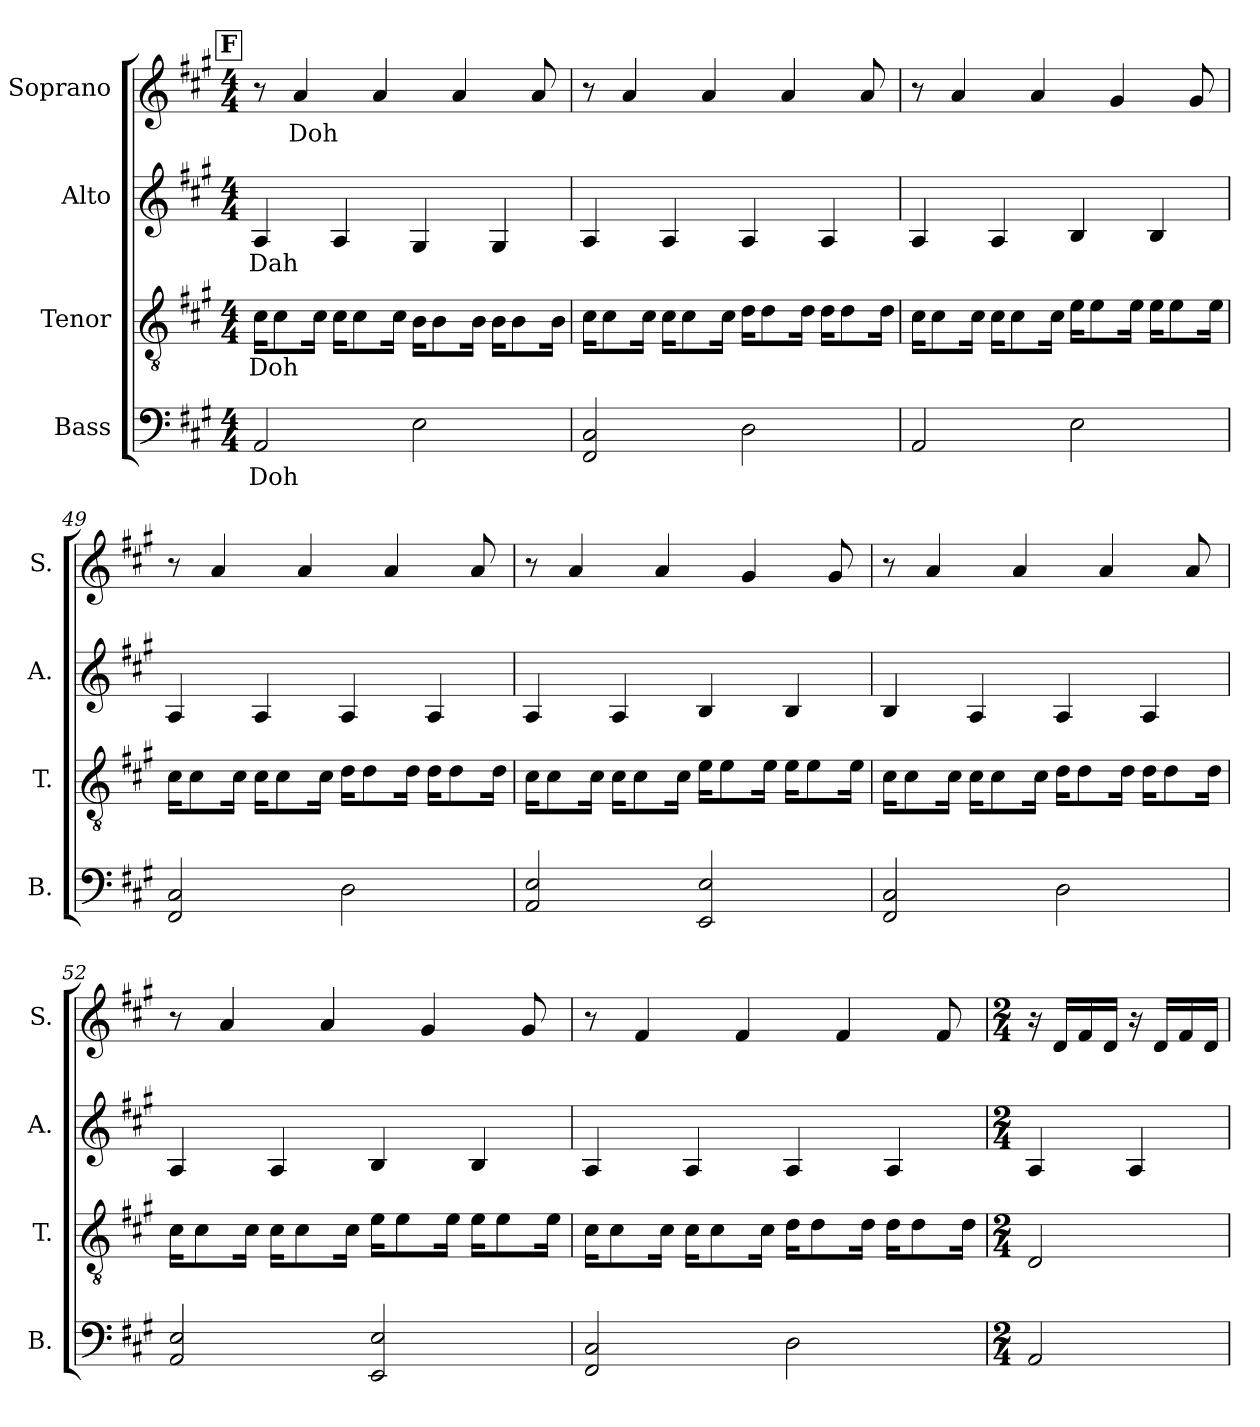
**kern	**text	**kern	**text	**kern	**text	**kern	**text
*part4	*part4	*part3	*part3	*part2	*part2	*part1	*part1
*staff4	*staff4	*staff3	*staff3	*staff2	*staff2	*staff1	*staff1
*I"Bass	*	*I"Tenor	*	*I"Alto	*	*I"Soprano	*
*I'B.	*	*I'T.	*	*I'A.	*	*I'S.	*
*clefF4	*	*clefGv2	*	*clefG2	*	*clefG2	*
*k[f#c#g#]	*	*k[f#c#g#]	*	*k[f#c#g#]	*	*k[f#c#g#]	*
*M4/4	*	*M4/4	*	*M4/4	*	*M4/4	*
!!LO:REH:place=s1:a:B:fs=14:t=F
=46	=46	=46	=46	=46	=46	=46	=46
!	!LO:LY:b	!	!LO:LY:b	!	!LO:LY:b	!	!
2AA/	Doh	16c#\KL	Doh	4A/	Dah	8r	.
.	.	8c#\	.	.	.	.	.
!	!	!	!	!	!	!	!LO:LY:b
.	.	.	.	.	.	4a/	Doh
.	.	16c#\Jk	.	.	.	.	.
.	.	16c#\KL	.	4A/	.	.	.
.	.	8c#\	.	.	.	.	.
.	.	.	.	.	.	4a/	.
.	.	16c#\Jk	.	.	.	.	.
2E\	.	16B\KL	.	4G#/	.	.	.
.	.	8B\	.	.	.	.	.
.	.	.	.	.	.	4a/	.
.	.	16B\Jk	.	.	.	.	.
.	.	16B\KL	.	4G#/	.	.	.
.	.	8B\	.	.	.	.	.
.	.	.	.	.	.	8a/	.
.	.	16B\Jk	.	.	.	.	.
=47	=47	=47	=47	=47	=47	=47	=47
2FF#/ 2C#/	.	16c#\KL	.	4A/	.	8r	.
.	.	8c#\	.	.	.	.	.
.	.	.	.	.	.	4a/	.
.	.	16c#\Jk	.	.	.	.	.
.	.	16c#\KL	.	4A/	.	.	.
.	.	8c#\	.	.	.	.	.
.	.	.	.	.	.	4a/	.
.	.	16c#\Jk	.	.	.	.	.
2D\	.	16d\KL	.	4A/	.	.	.
.	.	8d\	.	.	.	.	.
.	.	.	.	.	.	4a/	.
.	.	16d\Jk	.	.	.	.	.
.	.	16d\KL	.	4A/	.	.	.
.	.	8d\	.	.	.	.	.
.	.	.	.	.	.	8a/	.
.	.	16d\Jk	.	.	.	.	.
!!LO:LB:g=z
=48	=48	=48	=48	=48	=48	=48	=48
2AA/	.	16c#\KL	.	4A/	.	8r	.
.	.	8c#\	.	.	.	.	.
.	.	.	.	.	.	4a/	.
.	.	16c#\Jk	.	.	.	.	.
.	.	16c#\KL	.	4A/	.	.	.
.	.	8c#\	.	.	.	.	.
.	.	.	.	.	.	4a/	.
.	.	16c#\Jk	.	.	.	.	.
2E\	.	16e\KL	.	4B/	.	.	.
.	.	8e\	.	.	.	.	.
.	.	.	.	.	.	4g#/	.
.	.	16e\Jk	.	.	.	.	.
.	.	16e\KL	.	4B/	.	.	.
.	.	8e\	.	.	.	.	.
.	.	.	.	.	.	8g#/	.
.	.	16e\Jk	.	.	.	.	.
=49	=49	=49	=49	=49	=49	=49	=49
2FF#/ 2C#/	.	16c#\KL	.	4A/	.	8r	.
.	.	8c#\	.	.	.	.	.
.	.	.	.	.	.	4a/	.
.	.	16c#\Jk	.	.	.	.	.
.	.	16c#\KL	.	4A/	.	.	.
.	.	8c#\	.	.	.	.	.
.	.	.	.	.	.	4a/	.
.	.	16c#\Jk	.	.	.	.	.
2D\	.	16d\KL	.	4A/	.	.	.
.	.	8d\	.	.	.	.	.
.	.	.	.	.	.	4a/	.
.	.	16d\Jk	.	.	.	.	.
.	.	16d\KL	.	4A/	.	.	.
.	.	8d\	.	.	.	.	.
.	.	.	.	.	.	8a/	.
.	.	16d\Jk	.	.	.	.	.
=50	=50	=50	=50	=50	=50	=50	=50
2AA/ 2E/	.	16c#\KL	.	4A/	.	8r	.
.	.	8c#\	.	.	.	.	.
.	.	.	.	.	.	4a/	.
.	.	16c#\Jk	.	.	.	.	.
.	.	16c#\KL	.	4A/	.	.	.
.	.	8c#\	.	.	.	.	.
.	.	.	.	.	.	4a/	.
.	.	16c#\Jk	.	.	.	.	.
2EE/ 2E/	.	16e\KL	.	4B/	.	.	.
.	.	8e\	.	.	.	.	.
.	.	.	.	.	.	4g#/	.
.	.	16e\Jk	.	.	.	.	.
.	.	16e\KL	.	4B/	.	.	.
.	.	8e\	.	.	.	.	.
.	.	.	.	.	.	8g#/	.
.	.	16e\Jk	.	.	.	.	.
!!LO:LB:g=z
=51	=51	=51	=51	=51	=51	=51	=51
2FF#/ 2C#/	.	16c#\KL	.	4B/	.	8r	.
.	.	8c#\	.	.	.	.	.
.	.	.	.	.	.	4a/	.
.	.	16c#\Jk	.	.	.	.	.
.	.	16c#\KL	.	4A/	.	.	.
.	.	8c#\	.	.	.	.	.
.	.	.	.	.	.	4a/	.
.	.	16c#\Jk	.	.	.	.	.
2D\	.	16d\KL	.	4A/	.	.	.
.	.	8d\	.	.	.	.	.
.	.	.	.	.	.	4a/	.
.	.	16d\Jk	.	.	.	.	.
.	.	16d\KL	.	4A/	.	.	.
.	.	8d\	.	.	.	.	.
.	.	.	.	.	.	8a/	.
.	.	16d\Jk	.	.	.	.	.
=52	=52	=52	=52	=52	=52	=52	=52
2AA/ 2E/	.	16c#\KL	.	4A/	.	8r	.
.	.	8c#\	.	.	.	.	.
.	.	.	.	.	.	4a/	.
.	.	16c#\Jk	.	.	.	.	.
.	.	16c#\KL	.	4A/	.	.	.
.	.	8c#\	.	.	.	.	.
.	.	.	.	.	.	4a/	.
.	.	16c#\Jk	.	.	.	.	.
2EE/ 2E/	.	16e\KL	.	4B/	.	.	.
.	.	8e\	.	.	.	.	.
.	.	.	.	.	.	4g#/	.
.	.	16e\Jk	.	.	.	.	.
.	.	16e\KL	.	4B/	.	.	.
.	.	8e\	.	.	.	.	.
.	.	.	.	.	.	8g#/	.
.	.	16e\Jk	.	.	.	.	.
=53	=53	=53	=53	=53	=53	=53	=53
2FF#/ 2C#/	.	16c#\KL	.	4A/	.	8r	.
.	.	8c#\	.	.	.	.	.
.	.	.	.	.	.	4f#/	.
.	.	16c#\Jk	.	.	.	.	.
.	.	16c#\KL	.	4A/	.	.	.
.	.	8c#\	.	.	.	.	.
.	.	.	.	.	.	4f#/	.
.	.	16c#\Jk	.	.	.	.	.
2D\	.	16d\KL	.	4A/	.	.	.
.	.	8d\	.	.	.	.	.
.	.	.	.	.	.	4f#/	.
.	.	16d\Jk	.	.	.	.	.
.	.	16d\KL	.	4A/	.	.	.
.	.	8d\	.	.	.	.	.
.	.	.	.	.	.	8f#/	.
.	.	16d\Jk	.	.	.	.	.
!!LO:PB:g=z
=54	=54	=54	=54	=54	=54	=54	=54
*M2/4	*	*M2/4	*	*M2/4	*	*M2/4	*
2AA/	.	2D/	.	4A/	.	16r	.
.	.	.	.	.	.	16d/LL	.
.	.	.	.	.	.	16f#/	.
.	.	.	.	.	.	16d/JJ	.
.	.	.	.	4A/	.	16r	.
.	.	.	.	.	.	16d/LL	.
.	.	.	.	.	.	16f#/	.
.	.	.	.	.	.	16d/JJ	.
=	=	=	=	=	=	=	=
*-	*-	*-	*-	*-	*-	*-	*-
